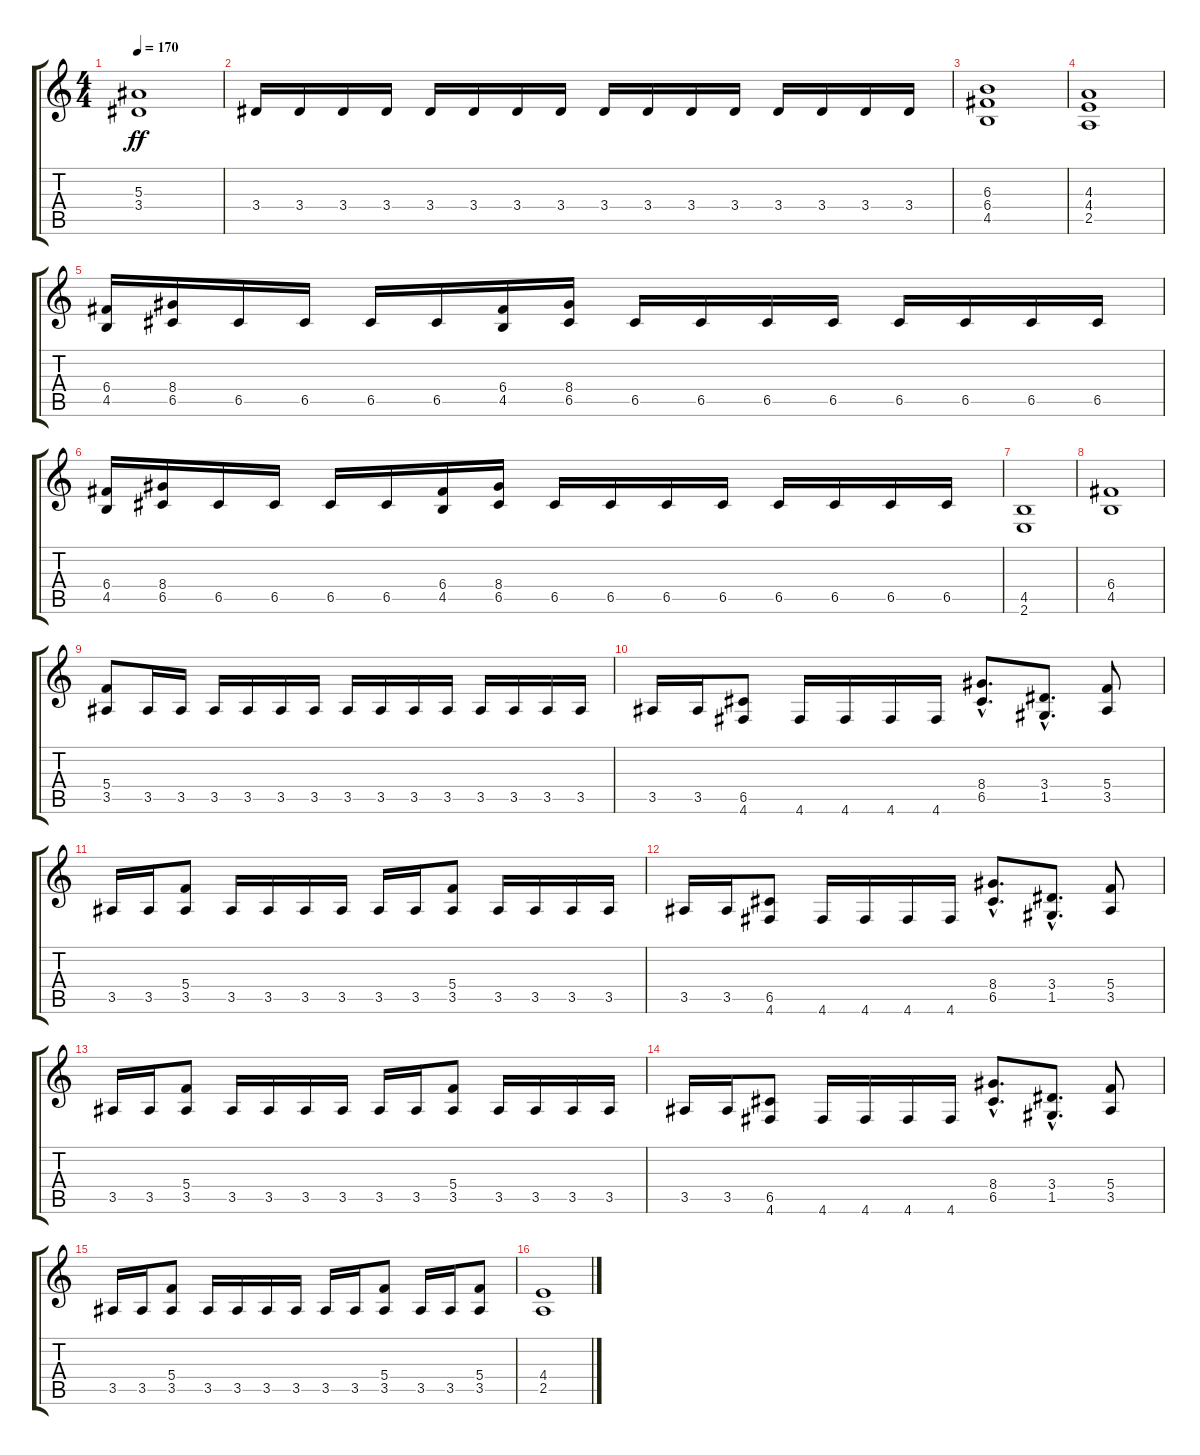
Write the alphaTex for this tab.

\track "" {instrument overdrivenguitar}
\staff {score tabs}
\tuning (D4 A3 F3 C3 G2 D2) {hide}
\ts (4 4)
\tempo 170
\clef g2
\ks c
(5.3 3.4).1{dy ff} |
3.4.16 3.4.16 3.4.16 3.4.16 3.4.16 3.4.16 3.4.16 3.4.16 3.4.16 3.4.16 3.4.16 3.4.16 3.4.16 3.4.16 3.4.16 3.4.16 |
(6.3 6.4 4.5).1 |
(4.3 4.4 2.5).1 |
(6.4 4.5).16 (8.4 6.5).16 6.5.16 6.5.16 6.5.16 6.5.16 (6.4 4.5).16 (8.4 6.5).16 6.5.16 6.5.16 6.5.16 6.5.16 6.5.16 6.5.16 6.5.16 6.5.16 |
(6.4 4.5).16 (8.4 6.5).16 6.5.16 6.5.16 6.5.16 6.5.16 (6.4 4.5).16 (8.4 6.5).16 6.5.16 6.5.16 6.5.16 6.5.16 6.5.16 6.5.16 6.5.16 6.5.16 |
(4.5 2.6).1 |
(6.4 4.5).1 |
(5.4 3.5).8 3.5.16 3.5.16 3.5.16 3.5.16 3.5.16 3.5.16 3.5.16 3.5.16 3.5.16 3.5.16 3.5.16 3.5.16 3.5.16 3.5.16 |
3.5.16 3.5.16 (6.5 4.6).8 4.6.16 4.6.16 4.6.16 4.6.16 (8.4{hac} 6.5{hac}).8{d} (3.4{hac} 1.5{hac}).8{d} (5.4 3.5).8 |
3.5.16 3.5.16 (5.4 3.5).8 3.5.16 3.5.16 3.5.16 3.5.16 3.5.16 3.5.16 (5.4 3.5).8 3.5.16 3.5.16 3.5.16 3.5.16 |
3.5.16 3.5.16 (6.5 4.6).8 4.6.16 4.6.16 4.6.16 4.6.16 (8.4{hac} 6.5{hac}).8{d} (3.4{hac} 1.5{hac}).8{d} (5.4 3.5).8 |
3.5.16 3.5.16 (5.4 3.5).8 3.5.16 3.5.16 3.5.16 3.5.16 3.5.16 3.5.16 (5.4 3.5).8 3.5.16 3.5.16 3.5.16 3.5.16 |
3.5.16 3.5.16 (6.5 4.6).8 4.6.16 4.6.16 4.6.16 4.6.16 (8.4{hac} 6.5{hac}).8{d} (3.4{hac} 1.5{hac}).8{d} (5.4 3.5).8 |
3.5.16 3.5.16 (5.4 3.5).8 3.5.16 3.5.16 3.5.16 3.5.16 3.5.16 3.5.16 (5.4 3.5).8 3.5.16 3.5.16 (5.4 3.5).8 |
(4.4 2.5).1
